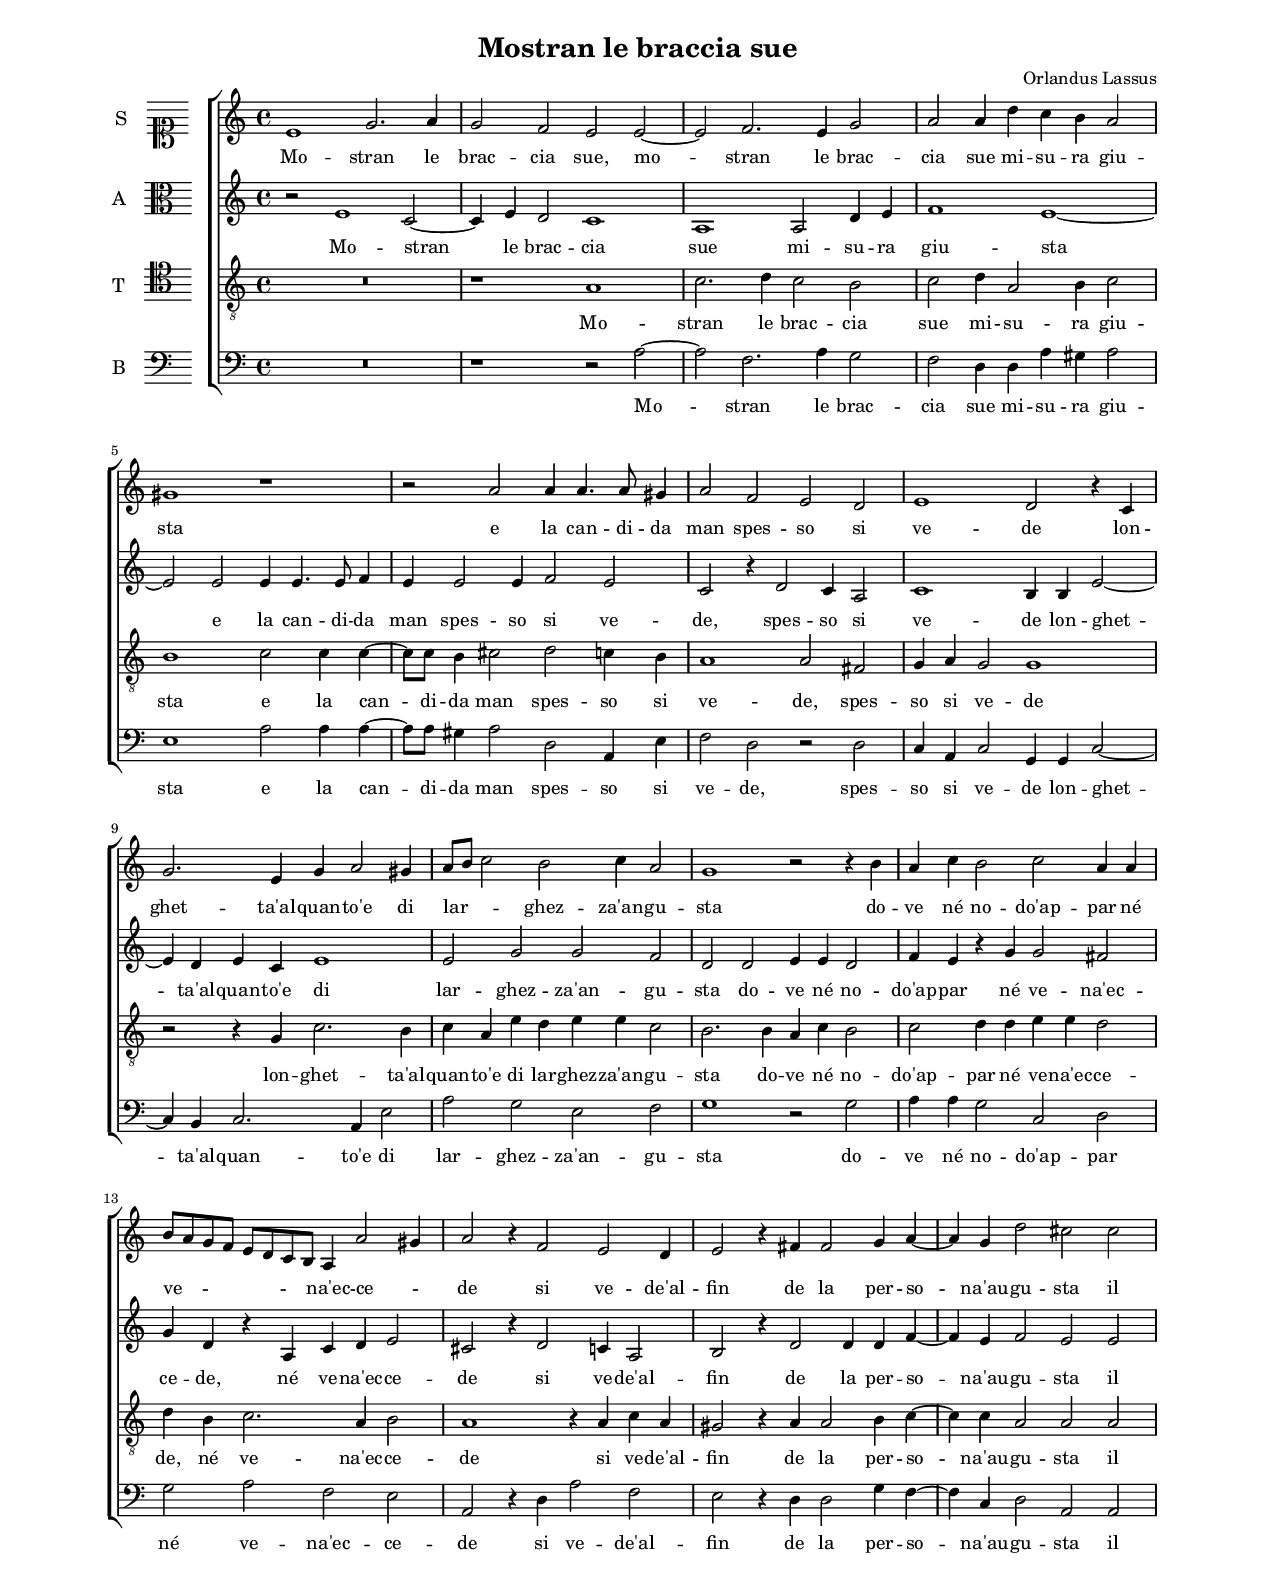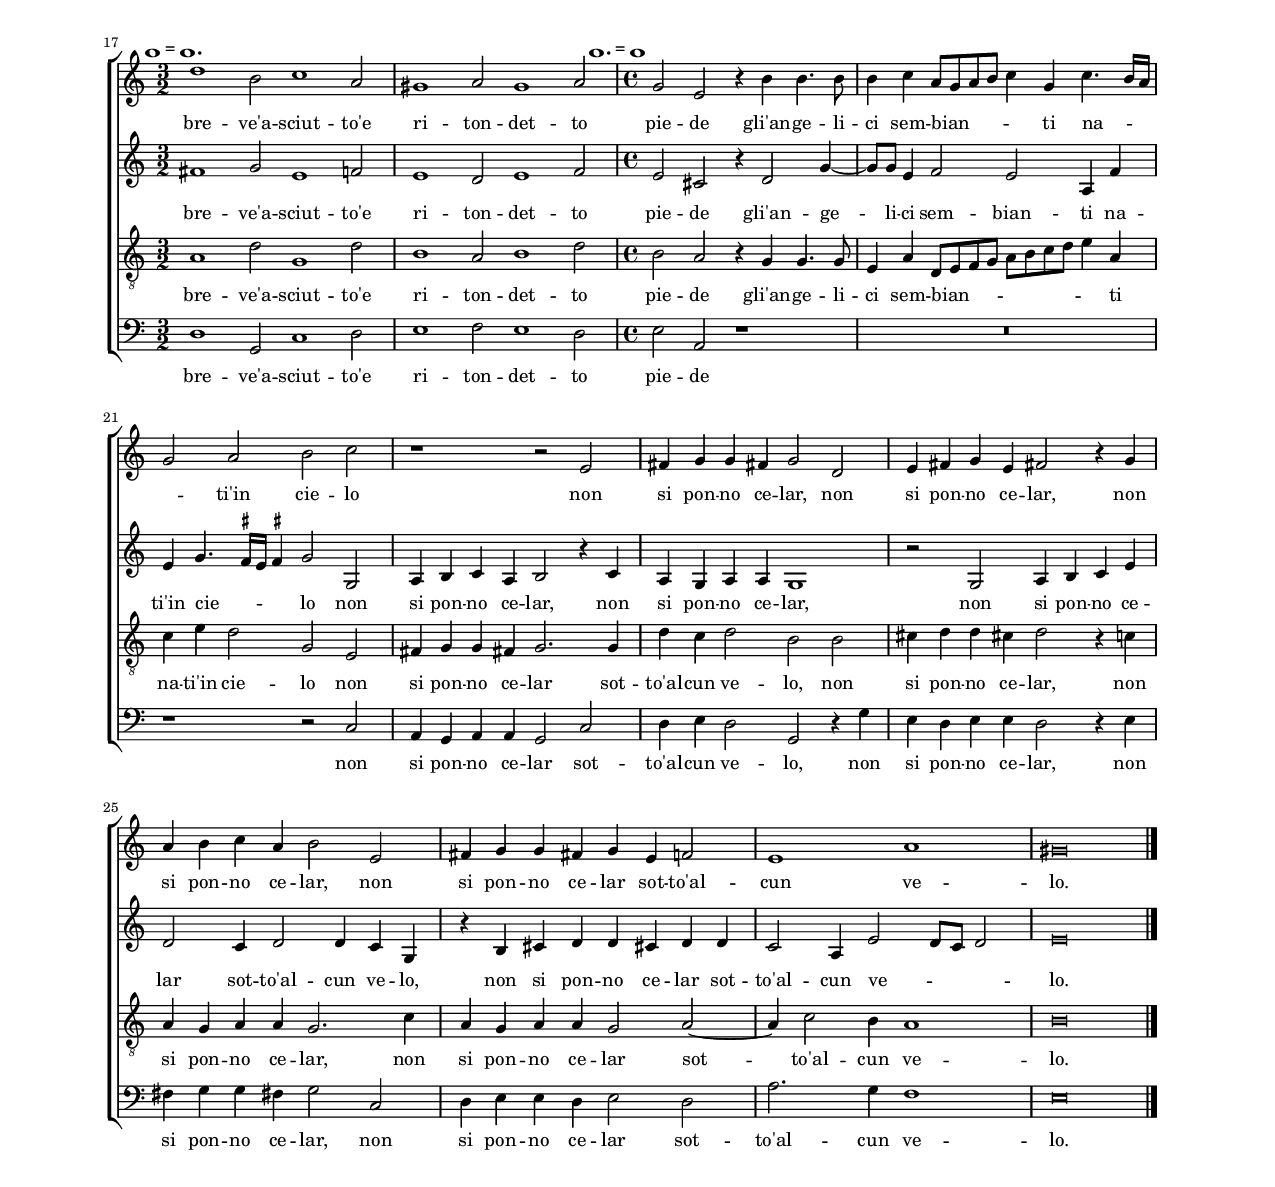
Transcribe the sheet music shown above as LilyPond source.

\header
{
  title="Mostran le braccia sue"
  composer="Orlandus Lassus"
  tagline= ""
}

\version "2.18.2"
\include "deutsch.ly"
#(set-global-staff-size 15)
#(set-default-paper-size "letter")
#(ly:set-option 'point-and-click #f)

	
global = {
	\key c \major
	\time 4/4 \set Score.measureLength = #(ly:make-moment 2/1)
	\skip 1*32
	\mark \markup { \fontsize #-2 { \note  #"1" #1 = \note #"1." #1 } }
	\time 3/2 \set Score.measureLength = #(ly:make-moment 3/1)
	\newSpacingSection
	\skip 1*6
	\mark \markup { \fontsize #-2 { \note  #"1." #1 = \note #"1" #1 } }
	\newSpacingSection
	\time 4/4 \set Score.measureLength = #(ly:make-moment 2/1)
	\skip 1*20 \bar "|."
	}

	ficta = { \once \set suggestAccidentals = ##t }
	
	forget = #(define-music-function (parser location music) (ly:music?) #{
		\accidentalStyle forget
		$music
		\accidentalStyle default
		#})
	
	m = \melisma
	me = \melismaEnd


\paper
	{
	top-margin = 1 \cm
	bottom-margin = 1 \cm
	left-margin = 2 \cm
	right-margin = 2 \cm
	ragged-bottom = ##f
	ragged-last-bottom = ##t
	print-page-number = ##f
	system-system-spacing = #'((basic-distance . 16) (minimum-distance . 14) (padding . 5) (strechability . 150))
%	systems-per-page = 3
	system-count = 7
	page-count = 2
%	min-systems-per-page = 3
%	oddHeaderMarkup = \markup { \fill-line { \null \null \column \right-align { \fontsize #1 \fromproperty #'page:page-number-string \null } } }
%	evenHeaderMarkup = \markup { \column \right-align { \fontsize #1 \fromproperty #'page:page-number-string \null } }
	}


incipitcantus = \markup { \score {
	{
	\set Staff.instrumentName = \markup { \fontsize #1 "S" }
	\key c \major
	\clef soprano
	s4 \bar ""
	}
	\layout  {
	raggedright = ##t
	indent = 0.8 \cm
	line-width = 1.6 \cm
	\context { \Staff \remove Time_signature_engraver }
	\override Staff.Clef.Y-extent = #'(0 . 0)
	}} \hspace #1 }
	
      
incipitaltus = \markup { \score {
	{
	\set Staff.instrumentName = \markup { \fontsize #1 "A" }
	\key c \major
	\clef alto
	s4 \bar ""
	}
	\layout  {
	raggedright = ##t
	indent = 0.8 \cm
	line-width = 1.6 \cm
	\context { \Staff \remove Time_signature_engraver }
	\override Staff.Clef.Y-extent = #'(0 . 0)
	}} \hspace #1 }


incipittenor = \markup { \score {
	{
	\set Staff.instrumentName = \markup { \fontsize #1 "T" }
	\key c \major
	\clef tenor
	s4 \bar ""
	}
	\layout  {
	raggedright = ##t
	indent = 0.8 \cm
	line-width = 1.6 \cm
	\context { \Staff \remove Time_signature_engraver }
	\override Staff.Clef.Y-extent = #'(0 . 0)
	}} \hspace #1 }


incipitbassus = \markup { \score {
	{
	\set Staff.instrumentName = \markup { \fontsize #1 "B" }
	\key c \major
	\clef bass
	s4 \bar ""
	}
	\layout  {
	raggedright = ##t
	indent = 0.8 \cm
	line-width = 1.6 \cm
	\context { \Staff \remove Time_signature_engraver }
	\override Staff.Clef.Y-extent = #'(0 . 0)
	}} \hspace #1 }


cantus =  \relative c''
	{
	e,1 g2. a4
	g2 f e e~
	e2 f2. e4 g2
	a2 a4 d c h a2
%5
	gis1 r |
	r2 a a4 a4. a8 gis4
	a2 f e d
	e1 d2 r4 c
	g'2. e4 g a2 gis4
%10
	a8 h c2 h c4 a2 |
	g1 r2 r4 h
	a4 c h2 c a4 a
	h8 a g f e d c h a4 a'2 gis4
	a2 r4 f2 e d4
%15
	e2 r4 fis fis2 g4 a~ |
	a4 g d'2 cis cis
% Coloration
	d1 h2 c1 a2
	gis1 a2 gis1 a2
% End of coloration
	g2 e r4 h' h4. h8
%20
	h4 c a8 g a h c4 g c4. h16 a | 
	g2 a h c
	r1 r2 e,
	fis4 g g fis! g2 d
	e4 fis g e fis!2 r4 g
%25
	a4 h c a h2 e, |
	fis4 g g fis! g4 e f2
	e1 a
	gis\breve |
	}


altus =  \relative c'
        {
	r2 e1 c2~
	c4 e d2 c1
	a1 a2 d4 e
	f1 e~
%5
	e2 e e4 e4. e8 f4 |
	e4 e2 e4 f2 e
	c2 r4 d2 c4 a2
	c1 h4 h e2~
	e4 d e c e1
%10
	e2 g g f |
	d2 d e4 e d2
	f4 e r g g2 fis
	g4 d r a c d e2
	cis2 r4 d2 c4 a2
%15
	h2 r4 d2 d4 d f~ |
	f4 e f2 e e
% Coloration
	fis1 g2 e1 f2
	e1 d2 e1 f2
% End of coloration
	e2 cis r4 d2 g4~
%20
	g8 g e4 f2 e a,4 f' |
	e4 g4. \ficta fis16 e \ficta fis!4 g2 g,
	a4 h c a h2 r4 c
	a4 g a a g1
	r2 g a4 h c e
%25
	d2 c4 d2 d4 c g |
	r4 h cis d d cis! d d
	c2 a4 e'2 d8 c d2
	e\breve |
	}


tenor =  \relative c'
	{
	R\breve
	r1 a
	c2. d4 c2 h
	c2 d4 a2 h4 c2
%5
	h1 c2 c4 c~ |
	c8 c h4 cis2 d c4 h
	a1 a2 fis
	g4 a g2 g1
	r2 r4 g c2. h4
%10
	c4 a e' d e e c2 |
	h2. h4 a c h2
	c2 d4 d e e d2
	d4 h c2. a4 h2
	a1 r4 a c a
%15
	gis2 r4 a a2 h4 c~ |
	c4 c a2 a a
% Coloration
	a1 d2 g,1 d'2
	h1 a2 h1 d2
% End of coloration
	h2 a r4 g g4. g8
%20
	e4 a d,8 e f g a h c d e4 a, |
	c4 e d2 g, e
	fis4 g g fis! g2. g4
	d'4 c d2 h h
	cis4 d d cis! d2 r4 c
%25
	a4 g a a g2. c4 |
	a4 g a a g2 a~
	a4 c2 h4 a1
	h\breve |
	}


bassus  =  \relative c
	{
	R\breve
	r1 r2 a'~
	a2 f2. a4 g2
	f2 d4 d a' gis a2
%5
	e1 a2 a4 a~ |
	a8 a gis4 a2 d, a4 e'
	f2 d r d
	c4 a c2 g4 g c2~
	c4 h c2. a4 e'2
%10
	a2 g e f |
	g1 r2 g
	a4 a g2 c, d
	g2 a f e
	a,2 r4 d a'2 f
%15
	e2 r4 d d2 g4 f~ |
	f4 c d2 a a
% Coloration
	d1 g,2 c1 d2
	e1 f2 e1 d2
% End of coloration
	e2 a, r1
%20
	R\breve |
	r1 r2 c
	a4 g a a g2 c
	d4 e d2 g, r4 g'
	e4 d e e d2 r4 e
%25
	fis4 g g fis! g2 c, |
	d4 e e d e2 d
	a'2. g4 f1
	e\breve |
	}


lyricscantus = \lyricmode {
	Mo -- stran le brac -- cia sue,
	mo -- stran le brac -- cia sue mi -- su -- ra giu -- sta
	e la can -- di -- da man spes -- so si ve -- de
	lon -- ghet -- ta'al -- quan -- to'e di lar -- _ _ ghez -- za'an -- gu -- sta
	do -- ve né no -- do'ap -- par né ve -- _ _ _ _ _ _ _ na'ec -- ce -- _ de
	si ve -- de'al -- fin de la per -- so -- na'au -- gu -- sta
	il bre -- ve'a -- sciut -- to'e ri -- ton -- det -- to pie -- de
	gli'an -- ge -- li -- ci sem -- bian -- _ _ _ _ ti na -- _ _ _ ti'in cie -- lo
	non si pon -- no ce -- lar,
	non si pon -- no ce -- lar,
	non si pon -- no ce -- lar,
	non si pon -- no ce -- lar
	sot -- to'al -- cun ve -- lo.
	}


lyricsaltus = \lyricmode {
	Mo -- stran le brac -- cia sue mi -- su -- ra giu -- sta
	e la can -- di -- da man spes -- so si ve -- de,
	spes -- so si ve -- de
	lon -- ghet -- ta'al -- quan -- to'e di lar -- ghez -- za'an -- gu -- sta
	do -- ve né no -- do'ap -- par né ve -- na'ec -- ce -- de,
	né ve -- na'ec -- ce -- de
	si ve -- de'al -- fin de la per -- so -- na'au -- gu -- sta
	il bre -- ve'a -- sciut -- to'e ri -- ton -- det -- to pie -- de
	gli'an -- ge -- li -- ci sem -- bian -- ti na -- ti'in cie -- _ _ _ lo
	non si pon -- no ce -- lar,
	non si pon -- no ce -- lar,
	non si pon -- no ce -- lar sot -- to'al -- cun ve -- lo,
	non si pon -- no ce -- lar sot -- to'al -- cun ve -- _ _ _ lo.
	}


lyricstenor = \lyricmode {
	Mo -- stran le brac -- cia sue mi -- su -- ra giu -- sta
	e la can -- di -- da man spes -- so si ve -- de,
	spes -- so si ve -- de
	lon -- ghet -- ta'al -- quan -- to'e di lar -- ghez -- za'an -- gu -- sta
	do -- ve né no -- do'ap -- par né ve -- na'ec -- ce -- de,
	né ve -- na'ec -- ce -- de
	si ve -- de'al -- fin de la per -- so -- na'au -- gu -- sta
	il bre -- ve'a -- sciut -- to'e ri -- ton -- det -- to pie -- de
	gli'an -- ge -- li -- ci sem -- bian -- _ _ _ _ _ _ _ _ ti na -- ti'in cie -- lo
	non si pon -- no ce -- lar sot -- to'al -- cun ve -- lo,
	non si pon -- no ce -- lar,
	non si pon -- no ce -- lar,
	non si pon -- no ce -- lar
	sot -- to'al -- cun ve -- lo.
	}


lyricsbassus = \lyricmode {
	Mo -- stran le brac -- cia sue mi -- su -- ra giu -- sta
	e la can -- di -- da man spes -- so si ve -- de,
	spes -- so si ve -- de
	lon -- ghet -- ta'al -- quan -- to'e di lar -- ghez -- za'an -- gu -- sta
	do -- ve né no -- do'ap -- par né ve -- na'ec -- ce -- de
	si ve -- de'al -- fin de la per -- so -- na'au -- gu -- sta
	il bre -- ve'a -- sciut -- to'e ri -- ton -- det -- to pie -- de
	non si pon -- no ce -- lar sot -- to'al -- cun ve -- lo,
	non si pon -- no ce -- lar,
	non si pon -- no ce -- lar,
	non si pon -- no ce -- lar
	sot -- to'al -- cun ve -- lo.
	}


\score
{  
	% \transpose {
	\new ChoirStaff \with { \override StaffGrouper.staff-staff-spacing.basic-distance = #12 }
	<<

	\new Staff << \global
	\new Voice="v1" {
		\set Staff.instrumentName=\incipitcantus
		\set Staff.midiInstrument = "reed organ"
		\clef "violin"
		\cantus }
	\new Lyrics \lyricsto "v1" {\lyricscantus }
	>>


	\new Staff << \global
	\new Voice="v2" {
		\set Staff.instrumentName=\incipitaltus
		\set Staff.midiInstrument = "reed organ"
		\clef "violin" 
		\altus}
	\new Lyrics \lyricsto "v2" {\lyricsaltus }
	>>


	\new Staff << \global
	\new Voice="v3" {
		\set Staff.instrumentName=\incipittenor
		\set Staff.midiInstrument = "reed organ"
		\clef "G_8"
		\tenor }
	\new Lyrics \lyricsto "v3" {\lyricstenor }
	>>


	\new Staff << \global
	\new Voice="v4" {
		\set Staff.instrumentName=\incipitbassus
		\set Staff.midiInstrument = "reed organ"
		\clef "bass" 
		\bassus }
	\new Lyrics \lyricsto "v4" {\lyricsbassus}
	>>

	>>
	% } % transpose

	\layout
	{
	indent = 1.7 \cm
	\context { \Lyrics \override VerticalAxisGroup.nonstaff-relatedstaff-spacing.padding = #1.2 }
	\context { \Lyrics \override LyricText.font-size = #0.9 }
	\context { \Staff \override TimeSignature.break-visibility = #end-of-line-invisible }
%	\context { \Staff \override InstrumentName.X-offset = #'-25 }
	\context { \Voice \override Slur.transparent = ##t }
%	\context { \Voice \override AccidentalSuggestion.avoid-slur = #'ignore }
%	\context { \Voice \override AccidentalSuggestion.outside-staff-priority = ##f }
	\context { \Score \override BarNumber.padding = #2 }
	\context { \Voice \override NoteHead.style = #'baroque }
	}

\midi
	{
    	\tempo 2 = 75
	}
	
}


% EOF